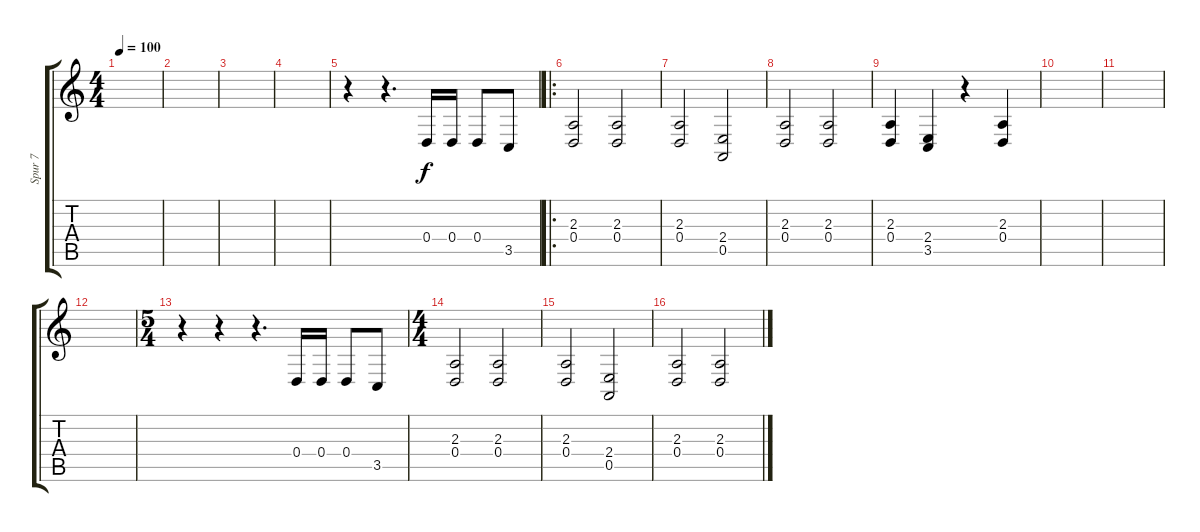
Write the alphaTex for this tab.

\track ("Spur 7" "Spur 7") {instrument melodictom}
\staff {score tabs}
\tuning (E4 B3 G3 D3 A2 E2) {hide}
\ts (4 4)
\tempo 100
\clef g2
\ks c
|
|
|
|
r.4 r.4{d} 0.4.16 0.4.16 0.4.8 3.5.8 |
\ro
(2.3 0.4).2 (2.3 0.4).2 |
(2.3 0.4).2 (2.4 0.5).2 |
(2.3 0.4).2 (2.3 0.4).2 |
(2.3 0.4).4 (2.4 3.5).4 r.4 (2.3 0.4).4 |
|
|
|
\ts (5 4)
r.4 r.4 r.4{d} 0.4.16 0.4.16 0.4.8 3.5.8 |
\ts (4 4)
(2.3 0.4).2 (2.3 0.4).2 |
(2.3 0.4).2 (2.4 0.5).2 |
(2.3 0.4).2 (2.3 0.4).2
